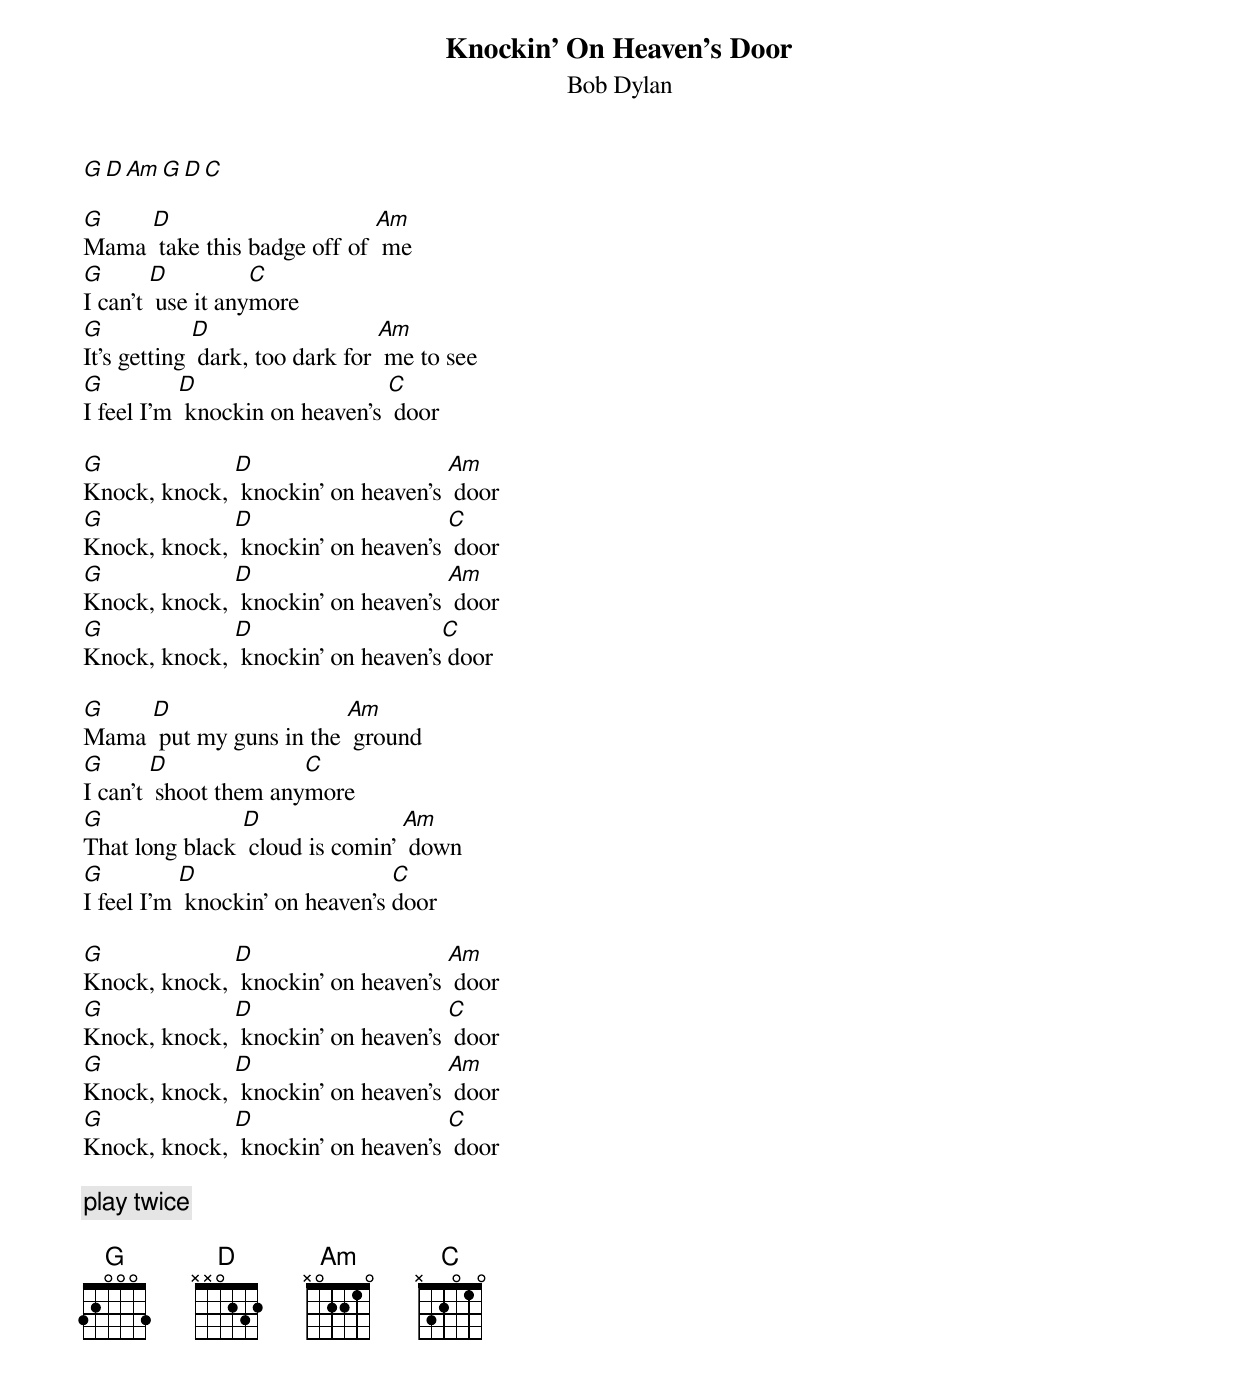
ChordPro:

{title: Knockin' On Heaven's Door}
{subtitle: Bob Dylan}

[G][D][Am][G][D][C]

[G]Mama [D] take this badge off of [Am] me
[G]I can't [D] use it any[C]more
[G]It's getting [D] dark, too dark for [Am] me to see
[G]I feel I'm [D] knockin on heaven's [C] door

[G]Knock, knock, [D] knockin' on heaven's [Am] door
[G]Knock, knock, [D] knockin' on heaven's [C] door
[G]Knock, knock, [D] knockin' on heaven's [Am] door
[G]Knock, knock, [D] knockin' on heaven's[C] door

[G]Mama [D] put my guns in the [Am] ground
[G]I can't [D] shoot them any[C]more
[G]That long black [D] cloud is comin' [Am] down
[G]I feel I'm [D] knockin' on heaven's [C]door

[G]Knock, knock, [D] knockin' on heaven's [Am] door
[G]Knock, knock, [D] knockin' on heaven's [C] door
[G]Knock, knock, [D] knockin' on heaven's [Am] door
[G]Knock, knock, [D] knockin' on heaven's [C] door

{c:play twice}
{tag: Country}

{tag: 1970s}
